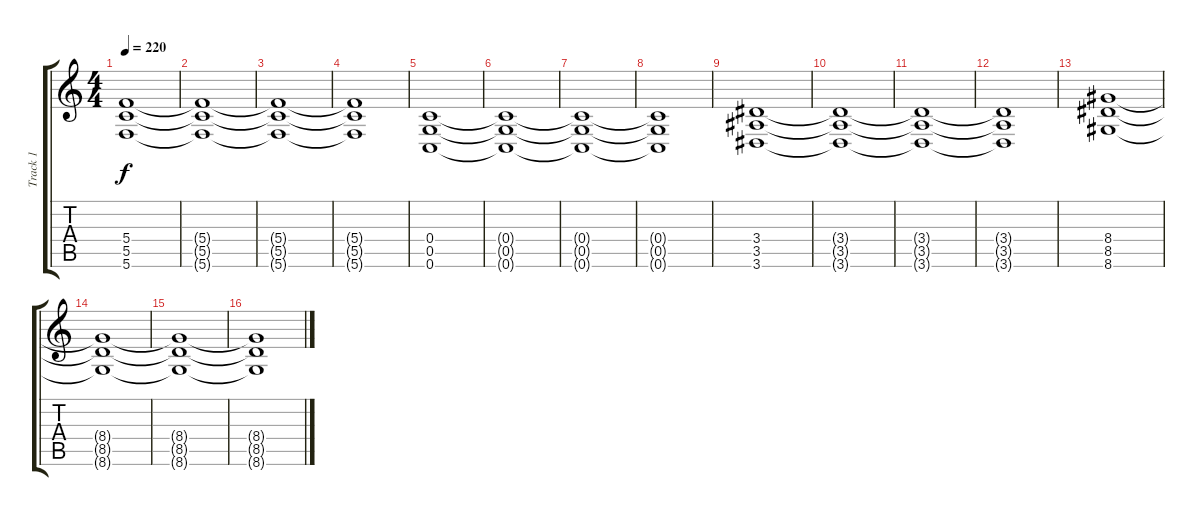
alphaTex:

\track ("Track 1" "Track 1") {instrument distortionguitar}
\staff {score tabs}
\tuning (D4 A3 F3 C3 G2 C2) {hide}
\ts (4 4)
\tempo 220
\clef g2
\ks c
(5.4 5.5 5.6).1{dy f} |
(5.4{t} 5.5{t} 5.6{t}).1 |
(5.4{t} 5.5{t} 5.6{t}).1 |
(5.4{t} 5.5{t} 5.6{t}).1 |
(0.4 0.5 0.6).1 |
(0.4{t} 0.5{t} 0.6{t}).1 |
(0.4{t} 0.5{t} 0.6{t}).1 |
(0.4{t} 0.5{t} 0.6{t}).1 |
(3.4 3.5 3.6).1 |
(3.4{t} 3.5{t} 3.6{t}).1 |
(3.4{t} 3.5{t} 3.6{t}).1 |
(3.4{t} 3.5{t} 3.6{t}).1 |
(8.4 8.5 8.6).1 |
(8.4{t} 8.5{t} 8.6{t}).1 |
(8.4{t} 8.5{t} 8.6{t}).1 |
(8.4{t} 8.5{t} 8.6{t}).1
